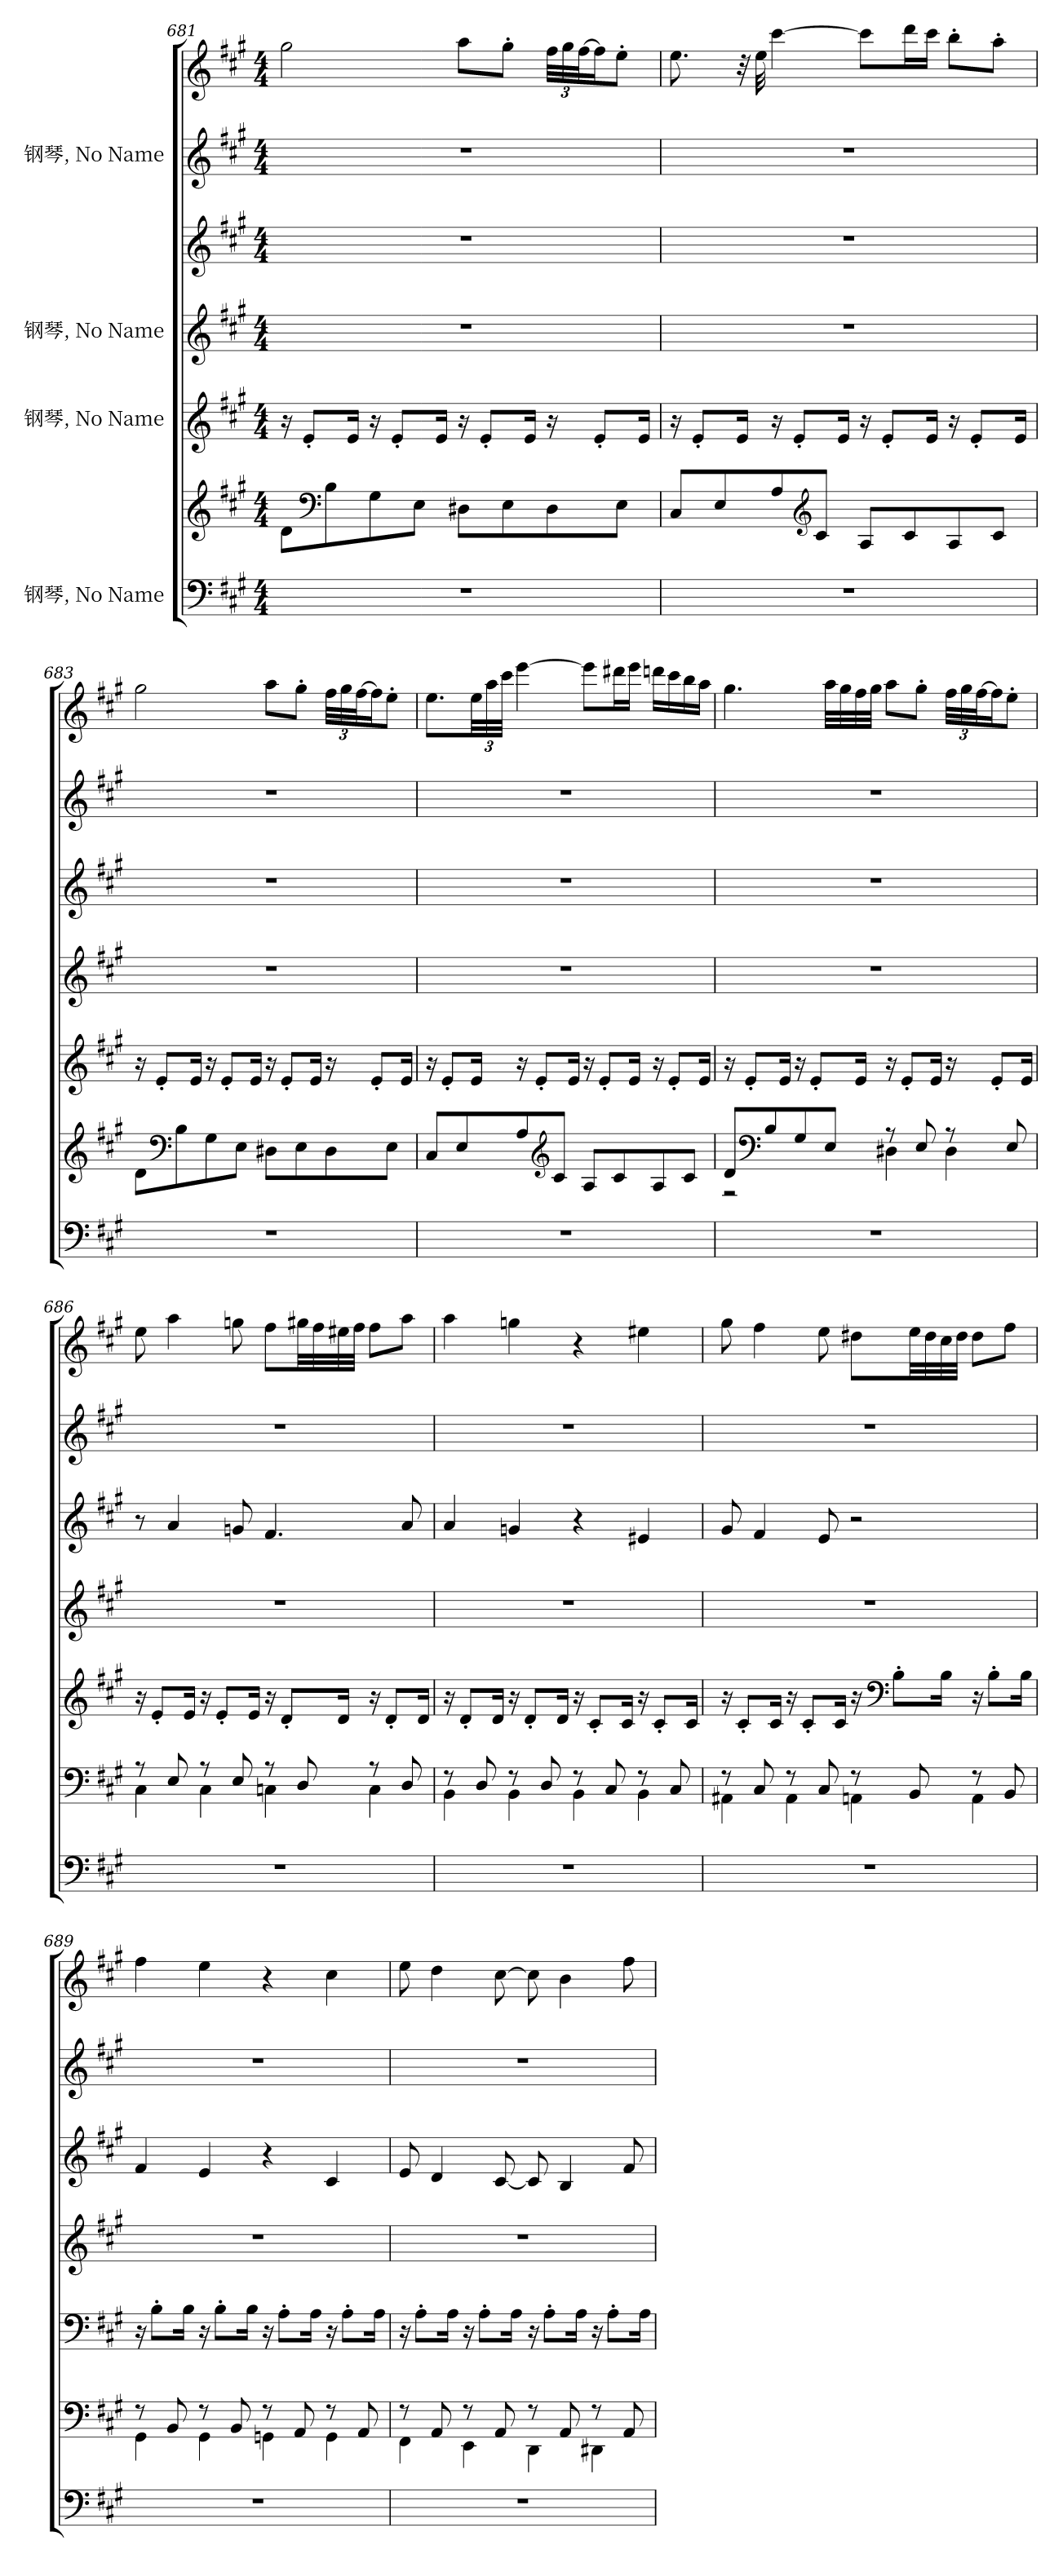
**kern	**kern	**kern	**kern	**kern	**kern	**kern
*part4	*part4	*part3	*part2	*part2	*part1	*part1
*staff7	*staff6	*staff5	*staff4	*staff3	*staff2	*staff1
*I"钢琴, No Name	*	*I"钢琴, No Name	*I"钢琴, No Name	*	*I"钢琴, No Name	*
!!LO:PB:g=z
*clefF4	*clefG2	*clefG2	*clefG2	*clefG2	*clefG2	*clefG2
*k[f#c#g#]	*k[f#c#g#]	*k[f#c#g#]	*k[f#c#g#]	*k[f#c#g#]	*k[f#c#g#]	*k[f#c#g#]
*M4/4	*M4/4	*M4/4	*M4/4	*M4/4	*M4/4	*M4/4
*MM132	*MM132	*MM132	*MM132	*MM132	*MM132	*MM132
=681	=681	=681	=681	=681	=681	=681
1r	8d\L	16r	1r	1r	1r	2gg#\
.	.	8e'/L	.	.	.	.
*	*clefF4	*	*	*	*	*
.	8B\	.	.	.	.	.
.	.	16e/Jk	.	.	.	.
.	8G#\	16r	.	.	.	.
.	.	8e'/L	.	.	.	.
.	8E\J	.	.	.	.	.
.	.	16e/Jk	.	.	.	.
.	8D#X\L	16r	.	.	.	8aa\L
.	.	8e'/L	.	.	.	.
.	8E\	.	.	.	.	8gg#'\J
.	.	16e/Jk	.	.	.	.
*	*	*	*	*	*	*Xbrackettup
.	8D#\	16r	.	.	.	48ff#\LLL
.	.	.	.	.	.	48gg#\
.	.	.	.	.	.	[48ff#\J
.	.	8e'/L	.	.	.	16ff#\J]
.	8E\J	.	.	.	.	8ee'\J
.	.	16e/Jk	.	.	.	.
=682	=682	=682	=682	=682	=682	=682
*	*	*	*	*	*	*MM132
1r	8C#/L	16r	1r	1r	1r	8.ee\
.	.	8e'/L	.	.	.	.
.	8E/	.	.	.	.	.
.	.	16e/Jk	.	.	.	32r
*	*	*	*	*	*	*MM130
.	.	.	.	.	.	32ee\
.	8A/	16r	.	.	.	[4ccc#\
.	.	8e'/L	.	.	.	.
*	*clefG2	*	*	*	*	*
.	8c#/J	.	.	.	.	.
.	.	16e/Jk	.	.	.	.
.	8A/L	16r	.	.	.	8ccc#\L]
.	.	8e'/L	.	.	.	.
.	8c#/	.	.	.	.	16ddd\L
.	.	16e/Jk	.	.	.	16ccc#\JJ
.	8A/	16r	.	.	.	8bb'\L
.	.	8e'/L	.	.	.	.
.	8c#/J	.	.	.	.	8aa'\J
.	.	16e/Jk	.	.	.	.
!!LO:PB:g=z
=683	=683	=683	=683	=683	=683	=683
*	*	*	*	*	*	*MM132
1r	8d\L	16r	1r	1r	1r	2gg#\
.	.	8e'/L	.	.	.	.
*	*clefF4	*	*	*	*	*
.	8B\	.	.	.	.	.
.	.	16e/Jk	.	.	.	.
.	8G#\	16r	.	.	.	.
.	.	8e'/L	.	.	.	.
.	8E\J	.	.	.	.	.
.	.	16e/Jk	.	.	.	.
.	8D#X\L	16r	.	.	.	8aa\L
.	.	8e'/L	.	.	.	.
.	8E\	.	.	.	.	8gg#'\J
.	.	16e/Jk	.	.	.	.
.	8D#\	16r	.	.	.	48ff#\LLL
.	.	.	.	.	.	48gg#\
.	.	.	.	.	.	[48ff#\J
.	.	8e'/L	.	.	.	16ff#\J]
.	8E\J	.	.	.	.	8ee'\J
.	.	16e/Jk	.	.	.	.
=684	=684	=684	=684	=684	=684	=684
*	*	*	*	*	*	*MM132
1r	8C#/L	16r	1r	1r	1r	8.ee\L
.	.	8e'/L	.	.	.	.
.	8E/	.	.	.	.	.
*	*	*	*	*	*	*MM130
.	.	16e/Jk	.	.	.	48ee\LL
.	.	.	.	.	.	48aa\
.	.	.	.	.	.	48ccc#\JJJ
.	8A/	16r	.	.	.	[4eee\
.	.	8e'/L	.	.	.	.
*	*clefG2	*	*	*	*	*
.	8c#/J	.	.	.	.	.
.	.	16e/Jk	.	.	.	.
.	8A/L	16r	.	.	.	8eee\L]
.	.	8e'/L	.	.	.	.
.	8c#/	.	.	.	.	16ddd#X\L
.	.	16e/Jk	.	.	.	16eee\JJ
.	8A/	16r	.	.	.	16dddn\LL
.	.	8e'/L	.	.	.	16ccc#\
.	8c#/J	.	.	.	.	16bb\
.	.	16e/Jk	.	.	.	16aa\JJ
!!LO:PB:g=z
=685	=685	=685	=685	=685	=685	=685
*	*	*	*	*	*	*MM132
*	*^	*	*	*	*	*
1r	8d/L	2r	16r	1r	1r	1r	4.gg#\
.	.	.	8e'/L	.	.	.	.
*	*clefF4	*	*	*	*	*	*
.	8B/	.	.	.	.	.	.
.	.	.	16e/Jk	.	.	.	.
.	8G#/	.	16r	.	.	.	.
.	.	.	8e'/L	.	.	.	.
.	8E/J	.	.	.	.	.	32aa\LLL
.	.	.	.	.	.	.	32gg#\
.	.	.	16e/Jk	.	.	.	32ff#\
.	.	.	.	.	.	.	32gg#\JJJ
.	8r	4D#X\	16r	.	.	.	8aa\L
.	.	.	8e'/L	.	.	.	.
.	8E/	.	.	.	.	.	8gg#'\J
.	.	.	16e/Jk	.	.	.	.
.	8r	4D#\	16r	.	.	.	48ff#\LLL
.	.	.	.	.	.	.	48gg#\
.	.	.	.	.	.	.	[48ff#\J
.	.	.	8e'/L	.	.	.	16ff#\J]
.	8E/	.	.	.	.	.	8ee'\J
.	.	.	16e/Jk	.	.	.	.
=686	=686	=686	=686	=686	=686	=686	=686
*	*	*	*	*	*	*	*MM132
1r	8r	4C#\	16r	1r	8r	1r	8ee\
.	.	.	8e'/L	.	.	.	.
*	*	*	*	*	*	*	*MM132
.	8E/	.	.	.	4a/	.	4aa\
.	.	.	16e/Jk	.	.	.	.
.	8r	4C#\	16r	.	.	.	.
.	.	.	8e'/L	.	.	.	.
.	8E/	.	.	.	8gn/	.	8ggn\
.	.	.	16e/Jk	.	.	.	.
.	8r	4Cn\	16r	.	4.f#/	.	8ff#\L
.	.	.	8d'/L	.	.	.	.
.	8D/	.	.	.	.	.	32gg#X\LL
.	.	.	.	.	.	.	32ff#\
.	.	.	16d/Jk	.	.	.	32ee#X\
.	.	.	.	.	.	.	32ff#\JJJ
.	8r	4C\	16r	.	.	.	8ff#\L
.	.	.	8d'/L	.	.	.	.
.	8D/	.	.	.	8a/	.	8aa\J
.	.	.	16d/Jk	.	.	.	.
!!LO:PB:g=z
=687	=687	=687	=687	=687	=687	=687	=687
*	*	*	*	*	*	*	*MM132
1r	8r	4BB\	16r	1r	4a/	1r	4aa\
.	.	.	8d'/L	.	.	.	.
.	8D/	.	.	.	.	.	.
.	.	.	16d/Jk	.	.	.	.
.	8r	4BB\	16r	.	4gn/	.	4ggn\
.	.	.	8d'/L	.	.	.	.
.	8D/	.	.	.	.	.	.
.	.	.	16d/Jk	.	.	.	.
.	8r	4BB\	16r	.	4r	.	4r
.	.	.	8c#'/L	.	.	.	.
.	8C#/	.	.	.	.	.	.
.	.	.	16c#/Jk	.	.	.	.
.	8r	4BB\	16r	.	4e#X/	.	4ee#X\
.	.	.	8c#'/L	.	.	.	.
.	8C#/	.	.	.	.	.	.
.	.	.	16c#/Jk	.	.	.	.
=688	=688	=688	=688	=688	=688	=688	=688
*	*	*	*	*	*	*	*MM132
1r	8r	4AA#X\	16r	1r	8g#/	1r	8gg#\
.	.	.	8c#'/L	.	.	.	.
*	*	*	*	*	*	*	*MM132
.	8C#/	.	.	.	4f#/	.	4ff#\
.	.	.	16c#/Jk	.	.	.	.
.	8r	4AA#\	16r	.	.	.	.
.	.	.	8c#'/L	.	.	.	.
.	8C#/	.	.	.	8e/	.	8ee\
.	.	.	16c#/Jk	.	.	.	.
.	8r	4AAn\	16r	.	2r	.	8dd#X\L
*	*	*	*clefF4	*	*	*	*
.	.	.	8B'\L	.	.	.	.
.	8BB/	.	.	.	.	.	32ee\LL
.	.	.	.	.	.	.	32dd#\
.	.	.	16B\Jk	.	.	.	32cc#\
.	.	.	.	.	.	.	32dd#\JJJ
.	8r	4AA\	16r	.	.	.	8dd#\L
.	.	.	8B'\L	.	.	.	.
.	8BB/	.	.	.	.	.	8ff#\J
.	.	.	16B\Jk	.	.	.	.
=689	=689	=689	=689	=689	=689	=689	=689
*	*	*	*	*	*	*	*MM132
1r	8r	4GG#\	16r	1r	4f#/	1r	4ff#\
.	.	.	8B'\L	.	.	.	.
.	8BB/	.	.	.	.	.	.
.	.	.	16B\Jk	.	.	.	.
.	8r	4GG#\	16r	.	4e/	.	4ee\
.	.	.	8B'\L	.	.	.	.
.	8BB/	.	.	.	.	.	.
.	.	.	16B\Jk	.	.	.	.
.	8r	4GGn\	16r	.	4r	.	4r
.	.	.	8A'\L	.	.	.	.
.	8AA/	.	.	.	.	.	.
.	.	.	16A\Jk	.	.	.	.
.	8r	4GG\	16r	.	4c#/	.	4cc#\
.	.	.	8A'\L	.	.	.	.
.	8AA/	.	.	.	.	.	.
.	.	.	16A\Jk	.	.	.	.
!!LO:PB:g=z
=690	=690	=690	=690	=690	=690	=690	=690
*	*	*	*	*	*	*	*MM132
1r	8r	4FF#\	16r	1r	8e/	1r	8ee\
.	.	.	8A'\L	.	.	.	.
*	*	*	*	*	*	*	*MM132
.	8AA/	.	.	.	4d/	.	4dd\
.	.	.	16A\Jk	.	.	.	.
.	8r	4EE\	16r	.	.	.	.
.	.	.	8A'\L	.	.	.	.
.	8AA/	.	.	.	[8c#/	.	[8cc#\
.	.	.	16A\Jk	.	.	.	.
.	8r	4DD\	16r	.	8c#/]	.	8cc#\]
.	.	.	8A'\L	.	.	.	.
.	8AA/	.	.	.	4B/	.	4b\
.	.	.	16A\Jk	.	.	.	.
.	8r	4DD#X\	16r	.	.	.	.
.	.	.	8A'\L	.	.	.	.
.	8AA/	.	.	.	8f#/	.	8ff#\
.	.	.	16A\Jk	.	.	.	.
*	*v	*v	*	*	*	*	*
=	=	=	=	=	=	=
*-	*-	*-	*-	*-	*-	*-
